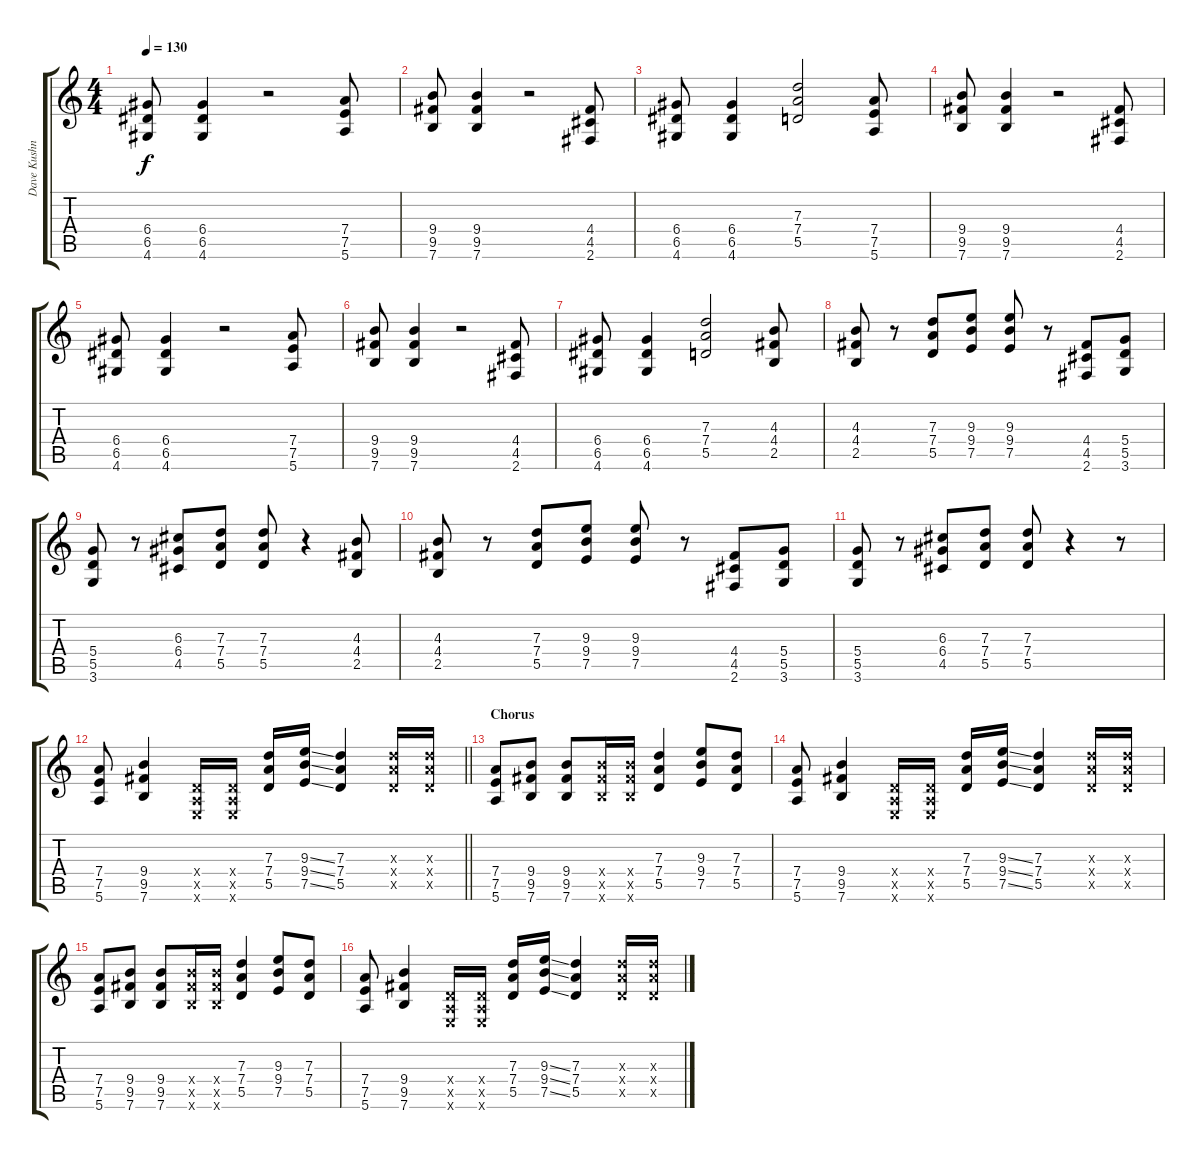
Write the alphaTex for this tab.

\track ("Dave Kushner" "Dave Kushn") {instrument distortionguitar}
\staff {score tabs}
\tuning (E4 B3 G3 D3 A2 E2) {hide}
\ts (4 4)
\tempo 130
\clef g2
\ks c
(6.4 6.5 4.6).8{dy f} (6.4 6.5 4.6).4 r.2 (7.4 7.5 5.6).8 |
(9.4 9.5 7.6).8 (9.4 9.5 7.6).4 r.2 (4.4 4.5 2.6).8 |
(6.4 6.5 4.6).8 (6.4 6.5 4.6).4 (7.3 7.4 5.5).2 (7.4 7.5 5.6).8 |
(9.4 9.5 7.6).8 (9.4 9.5 7.6).4 r.2 (4.4 4.5 2.6).8 |
(6.4 6.5 4.6).8 (6.4 6.5 4.6).4 r.2 (7.4 7.5 5.6).8 |
(9.4 9.5 7.6).8 (9.4 9.5 7.6).4 r.2 (4.4 4.5 2.6).8 |
(6.4 6.5 4.6).8 (6.4 6.5 4.6).4 (7.3 7.4 5.5).2 (4.3 4.4 2.5).8 |
(4.3 4.4 2.5).8 r.8 (7.3 7.4 5.5).8 (9.3 9.4 7.5).8 (9.3 9.4 7.5).8 r.8 (4.4 4.5 2.6).8 (5.4 5.5 3.6).8 |
(5.4 5.5 3.6).8 r.8 (6.3 6.4 4.5).8 (7.3 7.4 5.5).8 (7.3 7.4 5.5).8 r.4 (4.3 4.4 2.5).8 |
(4.3 4.4 2.5).8 r.8 (7.3 7.4 5.5).8 (9.3 9.4 7.5).8 (9.3 9.4 7.5).8 r.8 (4.4 4.5 2.6).8 (5.4 5.5 3.6).8 |
(5.4 5.5 3.6).8 r.8 (6.3 6.4 4.5).8 (7.3 7.4 5.5).8 (7.3 7.4 5.5).8 r.4 r.8 |
\barLineRight lightlight
(7.4 7.5 5.6).8 (9.4 9.5 7.6).4 (0.4{x} 0.5{x} 0.6{x}).16 (0.4{x} 0.5{x} 0.6{x}).16 (7.3 7.4 5.5).16 (9.3{ss} 9.4{ss} 7.5{ss}).16 (7.3 7.4 5.5).4 (7.3{x} 7.4{x} 5.5{x}).16 (7.3{x} 7.4{x} 5.5{x}).16 |
\section ("" "Chorus")
(7.4 7.5 5.6).8 (9.4 9.5 7.6).8 (9.4 9.5 7.6).8 (9.4{x} 9.5{x} 7.6{x}).16 (9.4{x} 9.5{x} 7.6{x}).16 (7.3 7.4 5.5).4 (9.3 9.4 7.5).8 (7.3 7.4 5.5).8 |
(7.4 7.5 5.6).8 (9.4 9.5 7.6).4 (0.4{x} 0.5{x} 0.6{x}).16 (0.4{x} 0.5{x} 0.6{x}).16 (7.3 7.4 5.5).16 (9.3{ss} 9.4{ss} 7.5{ss}).16 (7.3 7.4 5.5).4 (7.3{x} 7.4{x} 5.5{x}).16 (7.3{x} 7.4{x} 5.5{x}).16 |
(7.4 7.5 5.6).8 (9.4 9.5 7.6).8 (9.4 9.5 7.6).8 (9.4{x} 9.5{x} 7.6{x}).16 (9.4{x} 9.5{x} 7.6{x}).16 (7.3 7.4 5.5).4 (9.3 9.4 7.5).8 (7.3 7.4 5.5).8 |
(7.4 7.5 5.6).8 (9.4 9.5 7.6).4 (0.4{x} 0.5{x} 0.6{x}).16 (0.4{x} 0.5{x} 0.6{x}).16 (7.3 7.4 5.5).16 (9.3{ss} 9.4{ss} 7.5{ss}).16 (7.3 7.4 5.5).4 (7.3{x} 7.4{x} 5.5{x}).16 (7.3{x} 7.4{x} 5.5{x}).16
